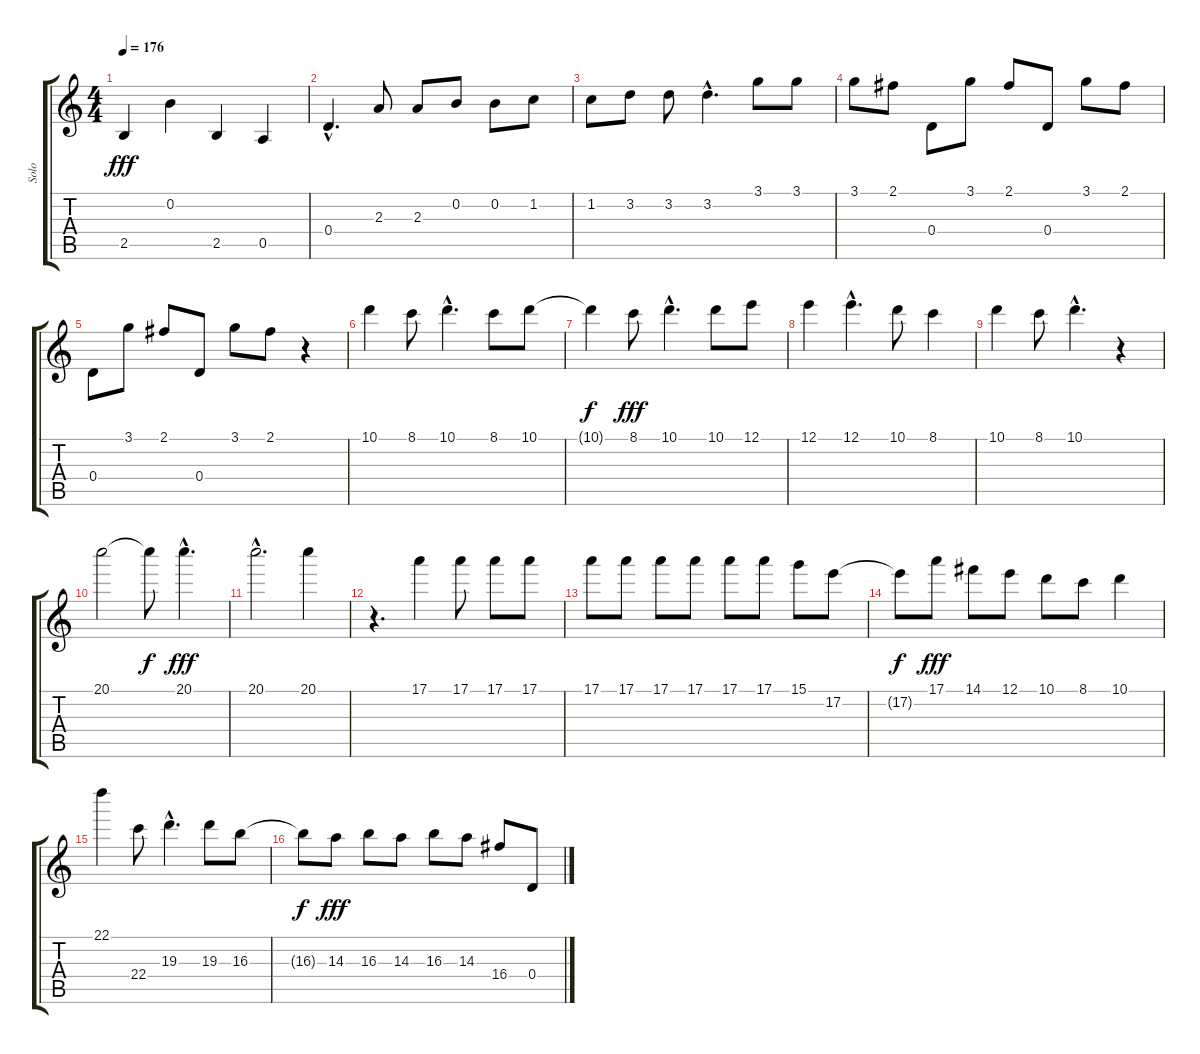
\track ("Solo" "Solo") {instrument overdrivenguitar}
\staff {score tabs}
\tuning (E4 B3 G3 D3 A2 E2) {hide}
\ts (4 4)
\tempo 176
\clef g2
\ks c
2.5.4{dy fff} 0.2.4 2.5.4 0.5.4 |
0.4{hac}.4{d} 2.3.8 2.3.8 0.2.8 0.2.8 1.2.8 |
1.2.8 3.2.8 3.2.8 3.2{hac}.4{d} 3.1.8 3.1.8 |
3.1.8 2.1.8 0.4.8 3.1.8 2.1.8 0.4.8 3.1.8 2.1.8 |
0.4.8 3.1.8 2.1.8 0.4.8 3.1.8 2.1.8 r.4 |
10.1.4 8.1.8 10.1{hac}.4{d} 8.1.8 10.1.8 |
10.1{t}.4{dy f} 8.1.8{dy fff} 10.1{hac}.4{d} 10.1.8 12.1.8 |
12.1.4 12.1{hac}.4{d} 10.1.8 8.1.4 |
10.1.4 8.1.8 10.1{hac}.4{d} r.4 |
20.1.2 20.1{t}.8{dy f} 20.1{hac}.4{d dy fff} |
20.1{hac}.2{d} 20.1.4 |
r.4{d} 17.1.4 17.1.8 17.1.8 17.1.8 |
17.1.8 17.1.8 17.1.8 17.1.8 17.1.8 17.1.8 15.1.8 17.2.8 |
17.2{t}.8{dy f} 17.1.8{dy fff} 14.1.8 12.1.8 10.1.8 8.1.8 10.1.4 |
22.1.4 22.4.8 19.3{hac}.4{d} 19.3.8 16.3.8 |
16.3{t}.8{dy f} 14.3.8{dy fff} 16.3.8 14.3.8 16.3.8 14.3.8 16.4.8 0.4.8
